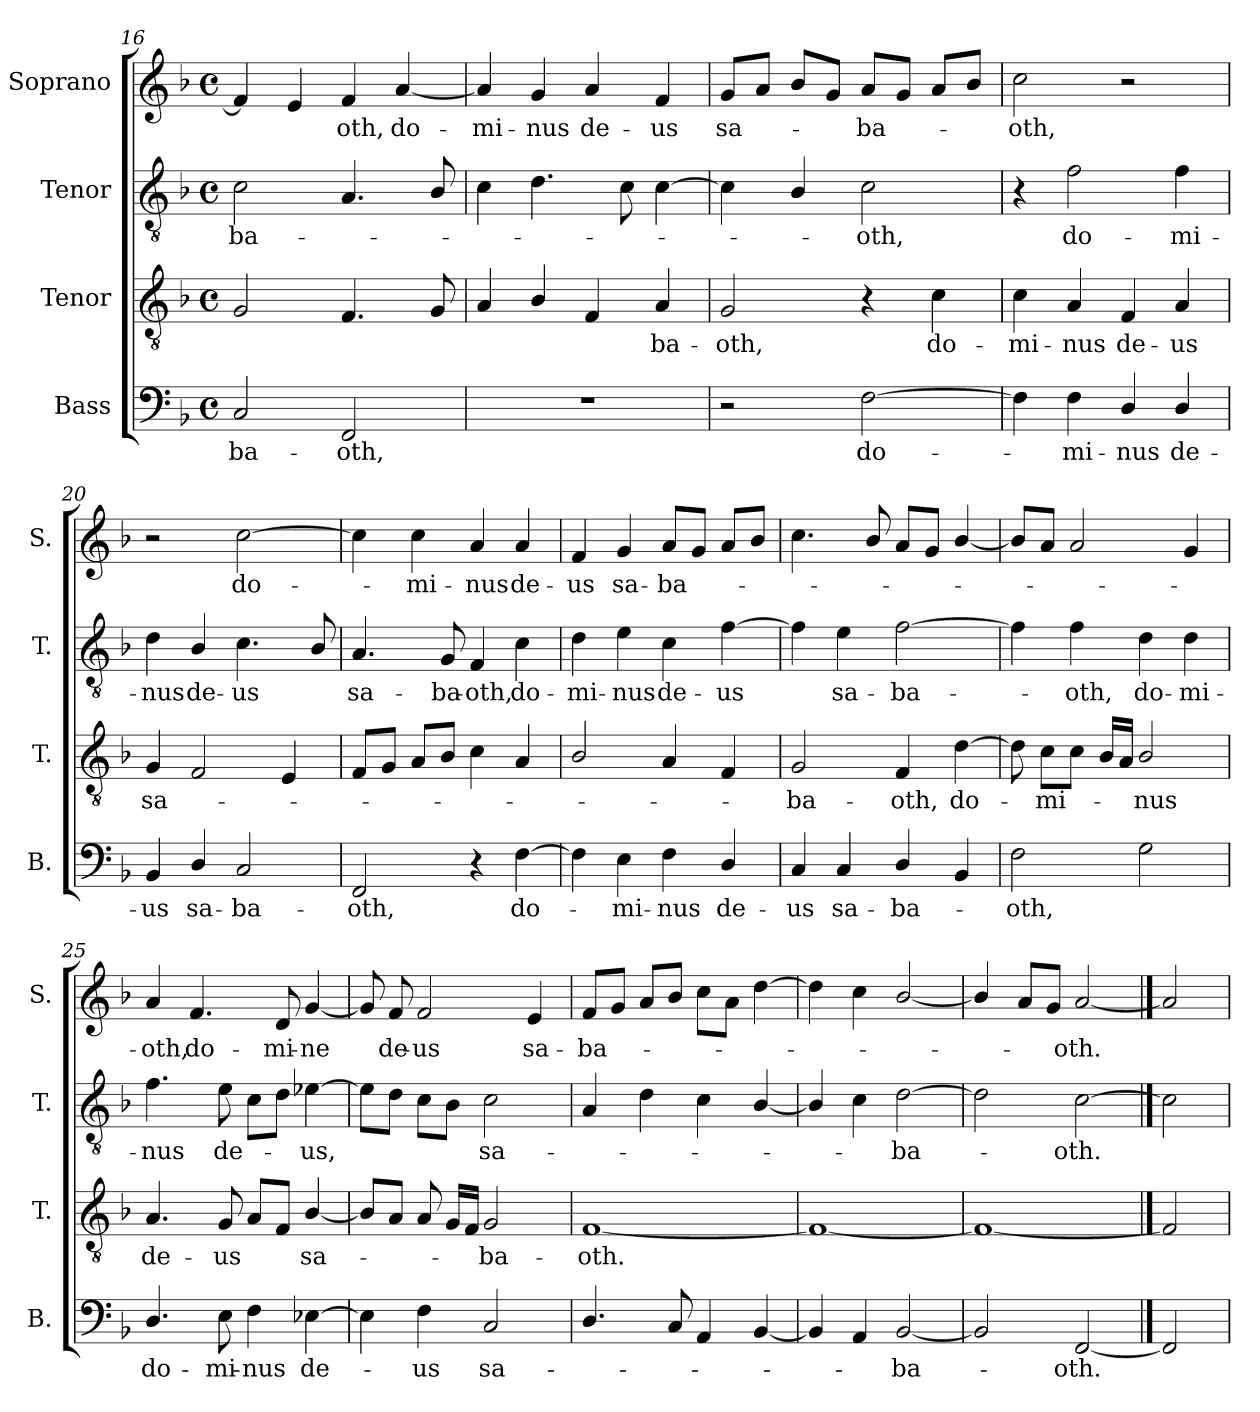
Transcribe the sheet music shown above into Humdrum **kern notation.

**kern	**text	**kern	**text	**kern	**text	**kern	**text
*part4	*part4	*part3	*part3	*part2	*part2	*part1	*part1
*staff4	*staff4	*staff3	*staff3	*staff2	*staff2	*staff1	*staff1
*I"Bass	*	*I"Tenor	*	*I"Tenor	*	*I"Soprano	*
*I'B.	*	*I'T.	*	*I'T.	*	*I'S.	*
*clefF4	*	*clefGv2	*	*clefGv2	*	*clefG2	*
*	*	*ITrd7c12	*	*ITrd7c12	*	*	*
*k[b-]	*	*k[b-]	*	*k[b-]	*	*k[b-]	*
*F:	*	*F:	*	*F:	*	*F:	*
*M4/4	*	*M4/4	*	*M4/4	*	*M4/4	*
*met(c)	*	*met(c)	*	*met(c)	*	*met(c)	*
=16	=16	=16	=16	=16	=16	=16	=16
!	!LO:LY:b	!	!	!	!LO:LY:b	!	!
2C/	-ba-	2GG/	.	2C\	-ba-	4f/]	.
.	.	.	.	.	.	4e/	.
!	!LO:LY:b	!	!	!	!	!	!LO:LY:b
2FF/	-oth,	4.FF/	.	4.AA/	.	4f/	-oth,
!	!	!	!	!	!	!	!LO:LY:b
.	.	.	.	.	.	[4a/	do-
.	.	8GG/	.	8BB-/	.	.	.
=17	=17	=17	=17	=17	=17	=17	=17
!	!	!	!	!	!	!	!LO:LY:b
1r	.	4AA/	.	4C\	.	4a/]	-mi-
!	!	!	!	!	!	!	!LO:LY:b
.	.	4BB-/	.	4.D\	.	4g/	-nus
!	!	!	!	!	!	!	!LO:LY:b
.	.	4FF/	.	.	.	4a/	de-
.	.	.	.	8C\	.	.	.
!	!	!	!LO:LY:b	!	!	!	!LO:LY:b
.	.	4AA/	-ba-	[4C\	.	4f/	-us
=18	=18	=18	=18	=18	=18	=18	=18
!	!	!	!LO:LY:b	!	!	!	!LO:LY:b
2r	.	2GG/	-oth,	4C\]	.	8g/L	sa-
.	.	.	.	.	.	8a/J	.
.	.	.	.	4BB-/	.	8b-/L	.
.	.	.	.	.	.	8g/J	.
!	!LO:LY:b	!	!	!	!LO:LY:b	!	!LO:LY:b
[2F\	do-	4r	.	2C\	-oth,	8a/L	-ba-
.	.	.	.	.	.	8g/J	.
!	!	!	!LO:LY:b	!	!	!	!
.	.	4C\	do-	.	.	8a/L	.
.	.	.	.	.	.	8b-/J	.
=19	=19	=19	=19	=19	=19	=19	=19
!	!	!	!LO:LY:b	!	!	!	!LO:LY:b
4F\]	.	4C\	-mi-	4r	.	2cc\	-oth,
!	!LO:LY:b	!	!LO:LY:b	!	!LO:LY:b	!	!
4F\	-mi-	4AA/	-nus	2F\	do-	.	.
!	!LO:LY:b	!	!LO:LY:b	!	!	!	!
4D/	-nus	4FF/	de-	.	.	2r	.
!	!LO:LY:b	!	!LO:LY:b	!	!LO:LY:b	!	!
4D/	de-	4AA/	-us	4F\	-mi-	.	.
=20	=20	=20	=20	=20	=20	=20	=20
!	!LO:LY:b	!	!LO:LY:b	!	!LO:LY:b	!	!
4BB-/	-us	4GG/	sa-	4D\	-nus	2r	.
!	!LO:LY:b	!	!	!	!LO:LY:b	!	!
4D/	sa-	2FF/	.	4BB-/	de-	.	.
!	!LO:LY:b	!	!	!	!LO:LY:b	!	!LO:LY:b
2C/	-ba-	.	.	4.C\	-us	[2cc\	do-
.	.	4EE/	.	.	.	.	.
.	.	.	.	8BB-/	.	.	.
=21	=21	=21	=21	=21	=21	=21	=21
!	!LO:LY:b	!	!	!	!LO:LY:b	!	!
2FF/	-oth,	8FF/L	.	4.AA/	sa-	4cc\]	.
.	.	8GG/J	.	.	.	.	.
!	!	!	!	!	!	!	!LO:LY:b
.	.	8AA/L	.	.	.	4cc\	-mi-
!	!	!	!	!	!LO:LY:b	!	!
.	.	8BB-/J	.	8GG/	-ba-	.	.
!	!	!	!	!	!LO:LY:b	!	!LO:LY:b
4r	.	4C\	.	4FF/	-oth,	4a/	-nus
!	!LO:LY:b	!	!	!	!LO:LY:b	!	!LO:LY:b
[4F\	do-	4AA/	.	4C\	do-	4a/	de-
=22	=22	=22	=22	=22	=22	=22	=22
!	!	!	!	!	!LO:LY:b	!	!LO:LY:b
4F\]	.	2BB-/	.	4D\	-mi-	4f/	-us
!	!LO:LY:b	!	!	!	!LO:LY:b	!	!LO:LY:b
4E\	-mi-	.	.	4E\	-nus	4g/	sa-
!	!LO:LY:b	!	!	!	!LO:LY:b	!	!LO:LY:b
4F\	-nus	4AA/	.	4C\	de-	8a/L	-ba-
.	.	.	.	.	.	8g/J	.
!	!LO:LY:b	!	!	!	!LO:LY:b	!	!
4D/	de-	4FF/	.	[4F\	-us	8a/L	.
.	.	.	.	.	.	8b-/J	.
=23	=23	=23	=23	=23	=23	=23	=23
!	!LO:LY:b	!	!LO:LY:b	!	!	!	!
4C/	-us	2GG/	-ba-	4F\]	.	4.cc\	.
!	!LO:LY:b	!	!	!	!LO:LY:b	!	!
4C/	sa-	.	.	4E\	sa-	.	.
.	.	.	.	.	.	8b-/	.
!	!LO:LY:b	!	!LO:LY:b	!	!LO:LY:b	!	!
4D/	-ba-	4FF/	-oth,	[2F\	-ba-	8a/L	.
.	.	.	.	.	.	8g/J	.
!	!	!	!LO:LY:b	!	!	!	!
4BB-/	.	[4D\	do-	.	.	[4b-/	.
=24	=24	=24	=24	=24	=24	=24	=24
!	!LO:LY:b	!	!	!	!	!	!
2F\	-oth,	8D\]	.	4F\]	.	8b-/L]	.
!	!	!	!LO:LY:b	!	!	!	!
.	.	8C\L	-mi-	.	.	8a/J	.
!	!	!	!	!	!LO:LY:b	!	!
.	.	8C\J	.	4F\	-oth,	2a/	.
.	.	16BB-/LL	.	.	.	.	.
.	.	16AA/JJ	.	.	.	.	.
!	!	!	!LO:LY:b	!	!LO:LY:b	!	!
2G\	.	2BB-/	-nus	4D\	do-	.	.
!	!	!	!	!	!LO:LY:b	!	!
.	.	.	.	4D\	-mi-	4g/	.
=25	=25	=25	=25	=25	=25	=25	=25
!	!LO:LY:b	!	!LO:LY:b	!	!LO:LY:b	!	!LO:LY:b
4.D/	do-	4.AA/	de-	4.F\	-nus	4a/	-oth,
!	!	!	!	!	!	!	!LO:LY:b
.	.	.	.	.	.	4.f/	do-
!	!LO:LY:b	!	!LO:LY:b	!	!LO:LY:b	!	!
8E\	-mi-	8GG/	-us	8E\	de-	.	.
!	!LO:LY:b	!	!	!	!	!	!
4F\	-nus	8AA/L	.	8C\L	.	.	.
!	!	!	!	!	!	!	!LO:LY:b
.	.	8FF/J	.	8D\J	.	8d/	-mi-
!	!LO:LY:b	!	!LO:LY:b	!	!LO:LY:b	!	!LO:LY:b
[4E-X\	de-	[4BB-/	sa-	[4E-X\	-us,	[4g/	-ne
=26	=26	=26	=26	=26	=26	=26	=26
4E-\]	.	8BB-/L]	.	8E-\L]	.	8g/]	.
!	!	!	!	!	!	!	!LO:LY:b
.	.	8AA/J	.	8D\J	.	8f/	de-
!	!LO:LY:b	!	!	!	!	!	!LO:LY:b
4F\	-us	8AA/	.	8C\L	.	2f/	-us
.	.	16GG/LL	.	8BB-\J	.	.	.
.	.	16FF/JJ	.	.	.	.	.
!	!LO:LY:b	!	!LO:LY:b	!	!LO:LY:b	!	!
2C/	sa-	2GG/	-ba-	2C\	sa-	.	.
!	!	!	!	!	!	!	!LO:LY:b
.	.	.	.	.	.	4e/	sa-
=27	=27	=27	=27	=27	=27	=27	=27
!	!	!	!LO:LY:b	!	!	!	!LO:LY:b
4.D/	.	[1FF	-oth.	4AA/	.	8f/L	-ba-
.	.	.	.	.	.	8g/J	.
.	.	.	.	4D\	.	8a/L	.
8C/	.	.	.	.	.	8b-/J	.
4AA/	.	.	.	4C\	.	8cc\L	.
.	.	.	.	.	.	8a\J	.
[4BB-/	.	.	.	[4BB-/	.	[4dd\	.
=28	=28	=28	=28	=28	=28	=28	=28
4BB-/]	.	1FF_	.	4BB-/]	.	4dd\]	.
4AA/	.	.	.	4C\	.	4cc\	.
!	!LO:LY:b	!	!	!	!LO:LY:b	!	!
[2BB-/	-ba-	.	.	[2D\	-ba-	[2b-/	.
=29	=29	=29	=29	=29	=29	=29	=29
2BB-/]	.	1FF_	.	2D\]	.	4b-/]	.
.	.	.	.	.	.	8a/L	.
.	.	.	.	.	.	8g/J	.
!	!LO:LY:b	!	!	!	!LO:LY:b	!	!LO:LY:b
[2FF	-oth.	.	.	[2C	-oth.	[2a	-oth.
==30	==30	==30	==30	==30	==30	==30	==30
2FF]	.	2FF]	.	2C]	.	2a]	.
=	=	=	=	=	=	=	=
*-	*-	*-	*-	*-	*-	*-	*-
